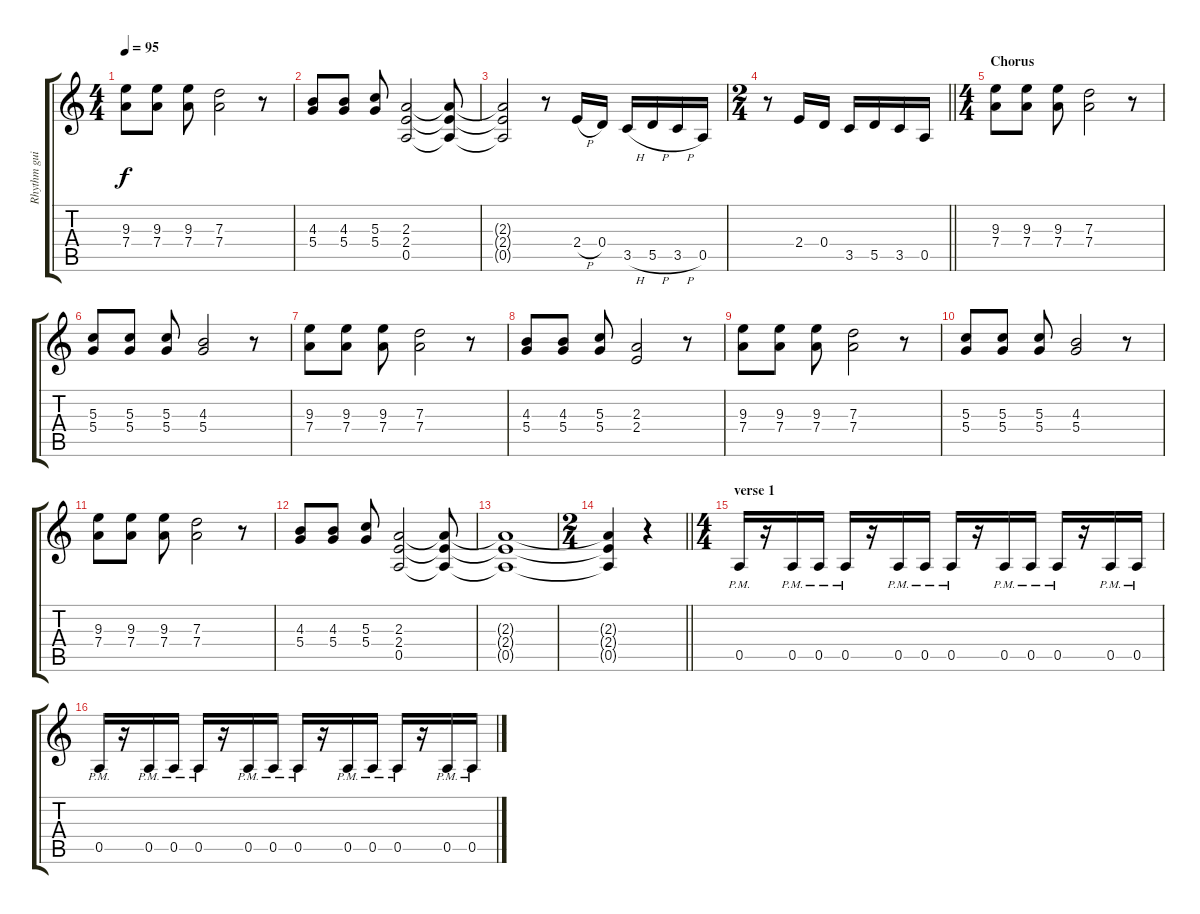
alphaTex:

\track ("Rhythm guitar" "Rhythm gui") {instrument distortionguitar}
\staff {score tabs}
\tuning (E4 B3 G3 D3 A2 E2) {hide}
\ts (4 4)
\tempo 95
\clef g2
\ks aminor
(9.3 7.4).8{dy f} (9.3 7.4).8 (9.3 7.4).8 (7.3 7.4).2 r.8 |
(4.3 5.4).8 (4.3 5.4).8 (5.3 5.4).8 (2.3 2.4 0.5).2 (2.3{t} 2.4{t} 0.5{t}).8 |
(2.3{t} 2.4{t} 0.5{t}).2 r.8 2.4{h}.16 0.4.16 3.5{h}.16 5.5{h}.16 3.5{h}.16 0.5.16 |
\ts (2 4)
\barLineRight lightlight
r.8 2.4.16 0.4.16 3.5.16 5.5.16 3.5.16 0.5.16 |
\ts (4 4)
\section ("" "Chorus")
(9.3 7.4).8 (9.3 7.4).8 (9.3 7.4).8 (7.3 7.4).2 r.8 |
(5.3 5.4).8 (5.3 5.4).8 (5.3 5.4).8 (4.3 5.4).2 r.8 |
(9.3 7.4).8 (9.3 7.4).8 (9.3 7.4).8 (7.3 7.4).2 r.8 |
(4.3 5.4).8 (4.3 5.4).8 (5.3 5.4).8 (2.3 2.4).2 r.8 |
(9.3 7.4).8 (9.3 7.4).8 (9.3 7.4).8 (7.3 7.4).2 r.8 |
(5.3 5.4).8 (5.3 5.4).8 (5.3 5.4).8 (4.3 5.4).2 r.8 |
(9.3 7.4).8 (9.3 7.4).8 (9.3 7.4).8 (7.3 7.4).2 r.8 |
(4.3 5.4).8 (4.3 5.4).8 (5.3 5.4).8 (2.3 2.4 0.5).2 (2.3{t} 2.4{t} 0.5{t}).8 |
(2.3{t} 2.4{t} 0.5{t}).1 |
\ts (2 4)
\barLineRight lightlight
(2.3{t} 2.4{t} 0.5{t}).4 r.4 |
\ts (4 4)
\section ("" "verse 1")
0.5{pm}.16 r.16 0.5{pm}.16 0.5{pm}.16 0.5{pm}.16 r.16 0.5{pm}.16 0.5{pm}.16 0.5{pm}.16 r.16 0.5{pm}.16 0.5{pm}.16 0.5{pm}.16 r.16 0.5{pm}.16 0.5{pm}.16 |
0.5{pm}.16 r.16 0.5{pm}.16 0.5{pm}.16 0.5{pm}.16 r.16 0.5{pm}.16 0.5{pm}.16 0.5{pm}.16 r.16 0.5{pm}.16 0.5{pm}.16 0.5{pm}.16 r.16 0.5{pm}.16 0.5{pm}.16
